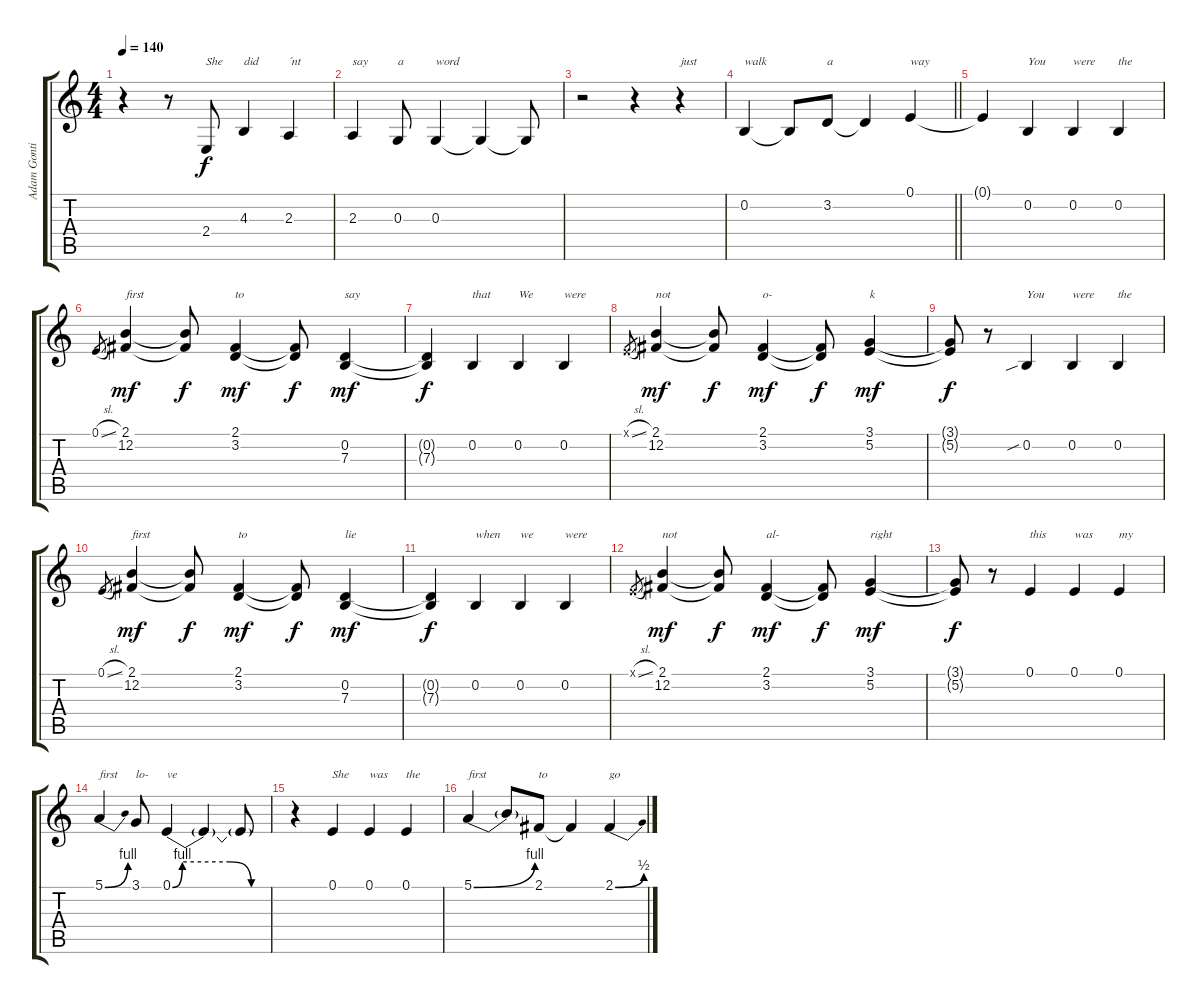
\track ("Adam Gontier Voice" "Adam Gonti") {instrument flute}
\staff {score tabs}
\tuning (E4 B3 G3 D3 A2 E2) {hide}
\ts (4 4)
\tempo 140
\clef g2
\ks c
r.4{dy f} r.8 2.4.8{txt "She"} 4.3.4{txt "did"} 2.3.4{txt "´nt"} |
2.3.4{txt "say"} 0.3.8{txt "a"} 0.3.4{txt "word"} 0.3{t}.4 0.3{t}.8 |
r.2 r.4 r.4{txt "just"} |
\barLineRight lightlight
0.2.4{txt "walk"} 0.2{t}.8 3.2.8{txt "a"} 3.2{t}.4 0.1.4{txt "way"} |
0.1{t}.4 0.2.4{txt "You"} 0.2.4{txt "were"} 0.2.4{txt "the"} |
0.1{sl}.8{gr} (2.1 12.2).4{txt "first" dy mf} (2.1{t} 12.2{t}).8{dy f} (2.1 3.2).4{txt "to" dy mf} (2.1{t} 3.2{t}).8{dy f} (0.2 7.3).4{txt "say" dy mf} |
(0.2{t} 7.3{t}).4{dy f} 0.2.4{txt "that"} 0.2.4{txt "We"} 0.2.4{txt "were"} |
0.1{sl x}.8{gr} (2.1 12.2).4{txt "not" dy mf} (2.1{t} 12.2{t}).8{dy f} (2.1 3.2).4{txt "o-" dy mf} (2.1{t} 3.2{t}).8{dy f} (3.1 5.2).4{txt "k" dy mf} |
(3.1{t} 5.2{t}).8{dy f} r.8 0.2{sib}.4{txt "You"} 0.2.4{txt "were"} 0.2.4{txt "the"} |
0.1{sl}.8{gr} (2.1 12.2).4{txt "first" dy mf} (2.1{t} 12.2{t}).8{dy f} (2.1 3.2).4{txt "to" dy mf} (2.1{t} 3.2{t}).8{dy f} (0.2 7.3).4{txt "lie" dy mf} |
(0.2{t} 7.3{t}).4{dy f} 0.2.4{txt "when"} 0.2.4{txt "we"} 0.2.4{txt "were"} |
0.1{sl x}.8{gr} (2.1 12.2).4{txt "not" dy mf} (2.1{t} 12.2{t}).8{dy f} (2.1 3.2).4{txt "al-" dy mf} (2.1{t} 3.2{t}).8{dy f} (3.1 5.2).4{txt "right" dy mf} |
(3.1{t} 5.2{t}).8{dy f} r.8 0.1.4{txt "this"} 0.1.4{txt "was"} 0.1.4{txt "my"} |
5.1{be (bend 0 0 60 4)}.4{txt "first"} 3.1.8{txt "lo-"} 0.1{be (custom 0 0 6 4 35 4 48 0 60 0)}.4{txt "ve"} 0.1{t}.4 0.1{t}.8 |
r.4 0.1.4{txt "She"} 0.1.4{txt "was"} 0.1.4{txt "the"} |
5.1{be (bend 0 0 60 4)}.4{txt "first"} 5.1{t}.8 2.1.8{txt "to"} 2.1{t}.4 2.1{be (bend 0 0 60 2)}.4{txt "go"}
